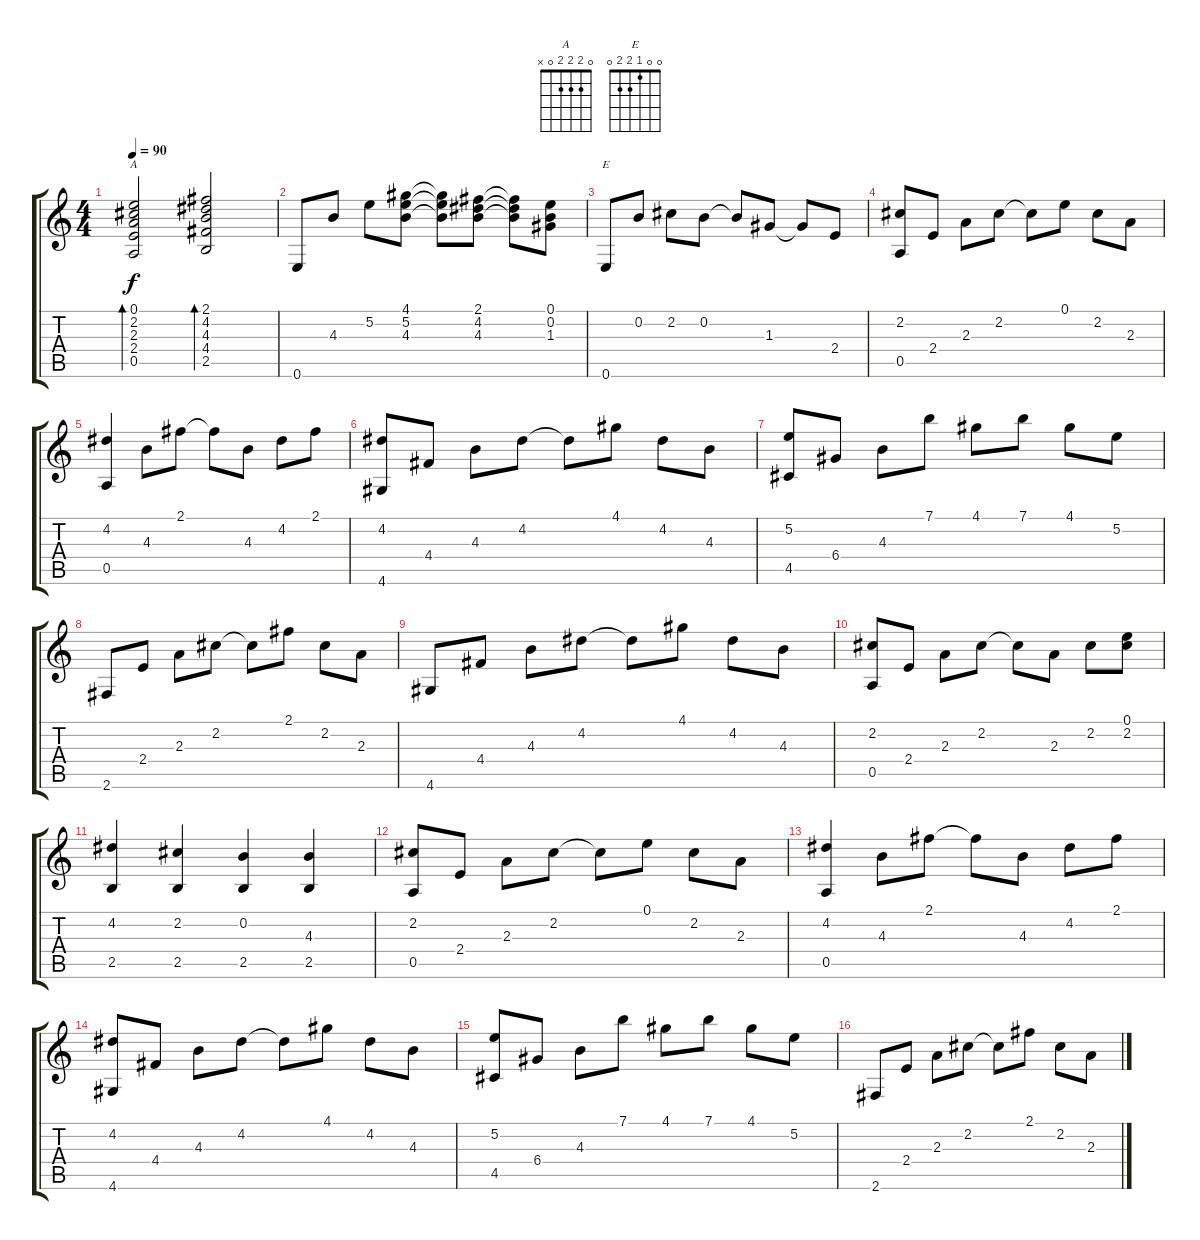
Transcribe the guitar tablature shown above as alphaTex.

\track "" {instrument acousticguitarnylon}
\staff {score tabs}
\tuning (E4 B3 G3 D3 A2 E2) {hide}
\chord ("A" 0 2 2 2 0 x)
\chord ("E" 0 0 1 2 2 0)
\ts (4 4)
\tempo 90
\clef g2
\ks c
(0.1 2.2 2.3 2.4 0.5).2{bd 480 ch "A" dy f} (2.1 4.2 4.3 4.4 2.5).2{bd 480} |
0.6.8 4.3.8 5.2.8 (4.1 5.2 4.3).8 (4.1{t} 5.2{t} 4.3{t}).8 (2.1 4.2 4.3).8 (2.1{t} 4.2{t} 4.3{t}).8 (0.1 0.2 1.3).8 |
0.6.8{ch "E"} 0.2.8 2.2.8 0.2.8 0.2{t}.8 1.3.8 1.3{t}.8 2.4.8 |
(2.2 0.5).8 2.4.8 2.3.8 2.2.8 2.2{t}.8 0.1.8 2.2.8 2.3.8 |
(4.2 0.5).4 4.3.8 2.1.8 2.1{t}.8 4.3.8 4.2.8 2.1.8 |
(4.2 4.6).8 4.4.8 4.3.8 4.2.8 4.2{t}.8 4.1.8 4.2.8 4.3.8 |
(5.2 4.5).8 6.4.8 4.3.8 7.1.8 4.1.8 7.1.8 4.1.8 5.2.8 |
2.6.8 2.4.8 2.3.8 2.2.8 2.2{t}.8 2.1.8 2.2.8 2.3.8 |
4.6.8 4.4.8 4.3.8 4.2.8 4.2{t}.8 4.1.8 4.2.8 4.3.8 |
(2.2 0.5).8 2.4.8 2.3.8 2.2.8 2.2{t}.8 2.3.8 2.2.8 (0.1 2.2).8 |
(4.2 2.5).4 (2.2 2.5).4 (0.2 2.5).4 (4.3 2.5).4 |
(2.2 0.5).8 2.4.8 2.3.8 2.2.8 2.2{t}.8 0.1.8 2.2.8 2.3.8 |
(4.2 0.5).4 4.3.8 2.1.8 2.1{t}.8 4.3.8 4.2.8 2.1.8 |
(4.2 4.6).8 4.4.8 4.3.8 4.2.8 4.2{t}.8 4.1.8 4.2.8 4.3.8 |
(5.2 4.5).8 6.4.8 4.3.8 7.1.8 4.1.8 7.1.8 4.1.8 5.2.8 |
2.6.8 2.4.8 2.3.8 2.2.8 2.2{t}.8 2.1.8 2.2.8 2.3.8
